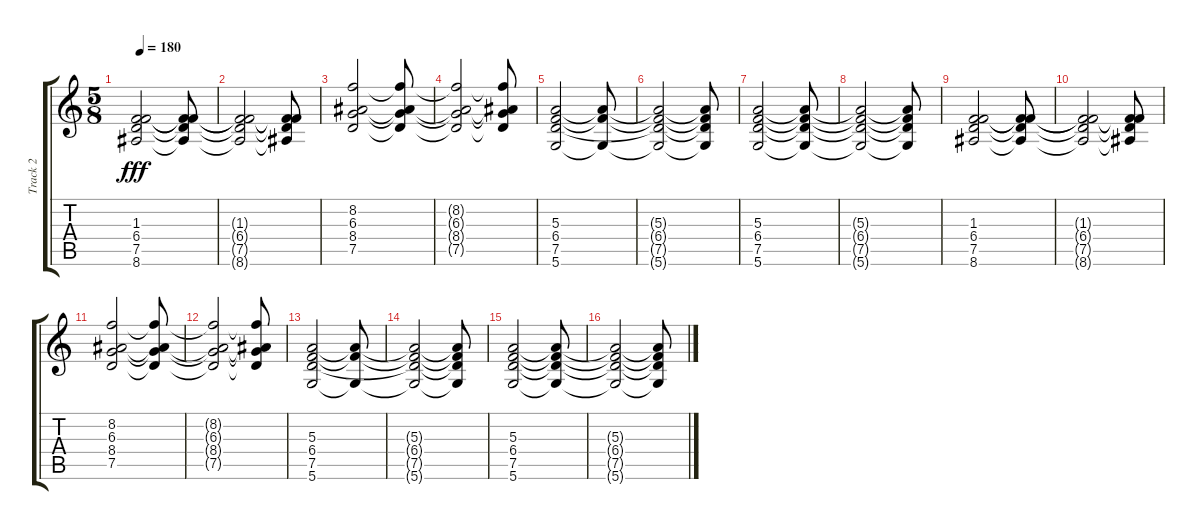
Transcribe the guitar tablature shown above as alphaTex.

\track ("Track 2" "Track 2") {instrument electricguitarjazz}
\staff {score tabs}
\tuning (D4 A3 E3 B2 G2 D2) {hide}
\ts (5 8)
\tempo 180
\clef g2
\ks c
(1.3 6.4 7.5 8.6).2{dy fff instrument voiceoohs} (1.3{t} 6.4{t} 7.5{t} 8.6{t}).8 |
(1.3{t} 6.4{t} 7.5{t} 8.6{t}).2 (1.3{t} 6.4{t} 7.5{t} 8.6{t}).8 |
(8.2 6.3 8.4 7.5).2 (8.2{t} 6.3{t} 8.4{t} 7.5{t}).8 |
(8.2{t} 6.3{t} 8.4{t} 7.5{t}).2 (8.2{t} 6.3{t} 8.4{t} 7.5{t}).8 |
(5.3 6.4 7.5 5.6).2 (5.3{t} 6.4{t} 5.6{t}).8 |
(5.3{t} 6.4{t} 7.5{t} 5.6{t}).2 (5.3{t} 6.4{t} 7.5{t} 5.6{t}).8 |
(5.3 6.4 7.5 5.6).2 (5.3{t} 6.4{t} 7.5{t} 5.6{t}).8 |
(5.3{t} 6.4{t} 7.5{t} 5.6{t}).2 (5.3{t} 6.4{t} 7.5{t} 5.6{t}).8 |
(1.3 6.4 7.5 8.6).2{instrument voiceoohs} (1.3{t} 6.4{t} 7.5{t} 8.6{t}).8 |
(1.3{t} 6.4{t} 7.5{t} 8.6{t}).2 (1.3{t} 6.4{t} 7.5{t} 8.6{t}).8 |
(8.2 6.3 8.4 7.5).2 (8.2{t} 6.3{t} 8.4{t} 7.5{t}).8 |
(8.2{t} 6.3{t} 8.4{t} 7.5{t}).2 (8.2{t} 6.3{t} 8.4{t} 7.5{t}).8 |
(5.3 6.4 7.5 5.6).2 (5.3{t} 6.4{t} 5.6{t}).8 |
(5.3{t} 6.4{t} 7.5{t} 5.6{t}).2 (5.3{t} 6.4{t} 7.5{t} 5.6{t}).8 |
(5.3 6.4 7.5 5.6).2 (5.3{t} 6.4{t} 7.5{t} 5.6{t}).8 |
(5.3{t} 6.4{t} 7.5{t} 5.6{t}).2 (5.3{t} 6.4{t} 7.5{t} 5.6{t}).8
